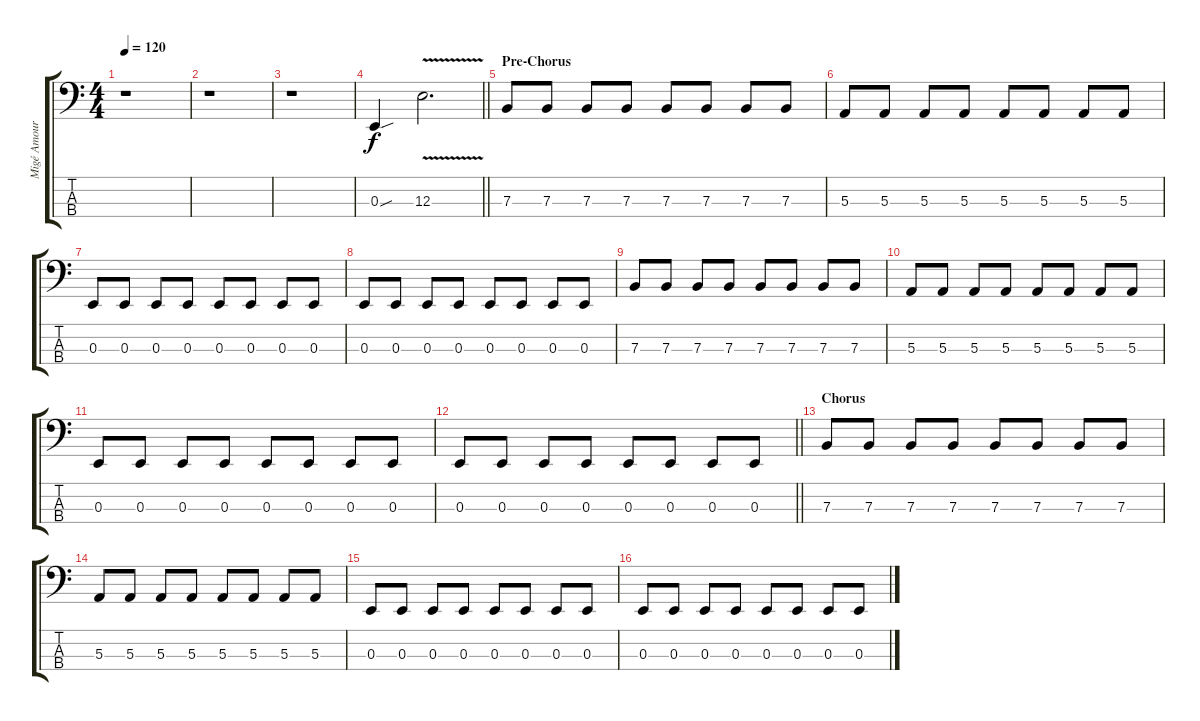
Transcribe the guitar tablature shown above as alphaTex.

\track ("Migé Amour (Bass)" "Migé Amour") {instrument electricbassfinger}
\staff {score tabs}
\tuning (D2 A1 E1 B0) {hide}
\ts (4 4)
\tempo 120
\clef f4
\ks c
r.1{dy f} |
r.1 |
r.1 |
\barLineRight lightlight
0.3{sou}.4 12.3{v}.2{d} |
\section ("" "Pre-Chorus")
7.3.8 7.3.8 7.3.8 7.3.8 7.3.8 7.3.8 7.3.8 7.3.8 |
5.3.8 5.3.8 5.3.8 5.3.8 5.3.8 5.3.8 5.3.8 5.3.8 |
0.3.8 0.3.8 0.3.8 0.3.8 0.3.8 0.3.8 0.3.8 0.3.8 |
0.3.8 0.3.8 0.3.8 0.3.8 0.3.8 0.3.8 0.3.8 0.3.8 |
7.3.8 7.3.8 7.3.8 7.3.8 7.3.8 7.3.8 7.3.8 7.3.8 |
5.3.8 5.3.8 5.3.8 5.3.8 5.3.8 5.3.8 5.3.8 5.3.8 |
0.3.8 0.3.8 0.3.8 0.3.8 0.3.8 0.3.8 0.3.8 0.3.8 |
\barLineRight lightlight
0.3.8 0.3.8 0.3.8 0.3.8 0.3.8 0.3.8 0.3.8 0.3.8 |
\section ("" "Chorus")
7.3.8 7.3.8 7.3.8 7.3.8 7.3.8 7.3.8 7.3.8 7.3.8 |
5.3.8 5.3.8 5.3.8 5.3.8 5.3.8 5.3.8 5.3.8 5.3.8 |
0.3.8 0.3.8 0.3.8 0.3.8 0.3.8 0.3.8 0.3.8 0.3.8 |
0.3.8 0.3.8 0.3.8 0.3.8 0.3.8 0.3.8 0.3.8 0.3.8
